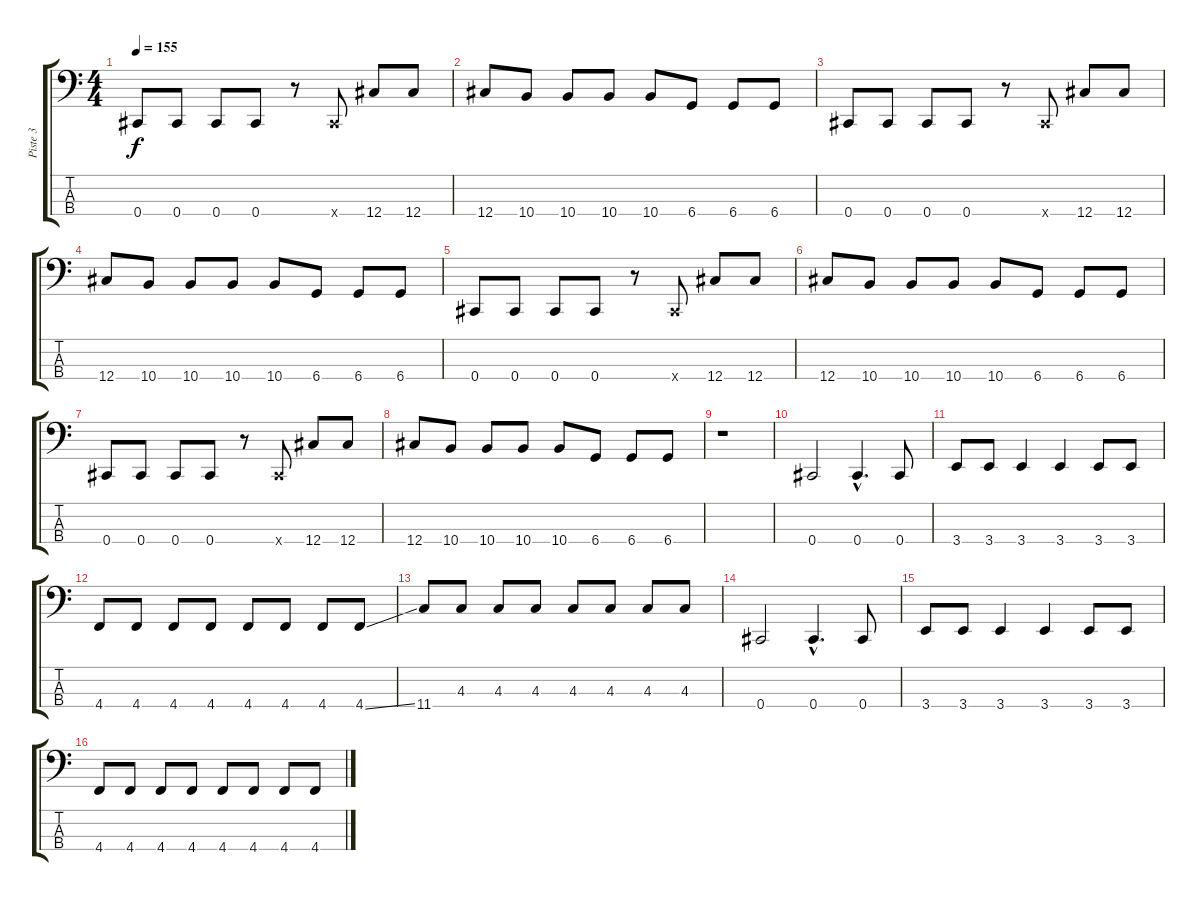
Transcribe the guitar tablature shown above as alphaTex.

\track ("Piste 3" "Piste 3") {instrument electricbassfinger}
\staff {score tabs}
\tuning (Gb2 Db2 Ab1 Db1) {hide}
\ts (4 4)
\tempo 155
\clef f4
\ks c
0.4.8{dy f} 0.4.8 0.4.8 0.4.8 r.8 0.4{x}.8 12.4.8 12.4.8 |
12.4.8 10.4.8 10.4.8 10.4.8 10.4.8 6.4.8 6.4.8 6.4.8 |
0.4.8 0.4.8 0.4.8 0.4.8 r.8 0.4{x}.8 12.4.8 12.4.8 |
12.4.8 10.4.8 10.4.8 10.4.8 10.4.8 6.4.8 6.4.8 6.4.8 |
0.4.8 0.4.8 0.4.8 0.4.8 r.8 0.4{x}.8 12.4.8 12.4.8 |
12.4.8 10.4.8 10.4.8 10.4.8 10.4.8 6.4.8 6.4.8 6.4.8 |
0.4.8 0.4.8 0.4.8 0.4.8 r.8 0.4{x}.8 12.4.8 12.4.8 |
12.4.8 10.4.8 10.4.8 10.4.8 10.4.8 6.4.8 6.4.8 6.4.8 |
r.1 |
0.4.2 0.4{hac}.4{d} 0.4.8 |
3.4.8 3.4.8 3.4.4 3.4.4 3.4.8 3.4.8 |
4.4.8 4.4.8 4.4.8 4.4.8 4.4.8 4.4.8 4.4.8 4.4{ss}.8 |
11.4.8 4.3.8 4.3.8 4.3.8 4.3.8 4.3.8 4.3.8 4.3.8 |
0.4.2 0.4{hac}.4{d} 0.4.8 |
3.4.8 3.4.8 3.4.4 3.4.4 3.4.8 3.4.8 |
4.4.8 4.4.8 4.4.8 4.4.8 4.4.8 4.4.8 4.4.8 4.4{ss}.8
